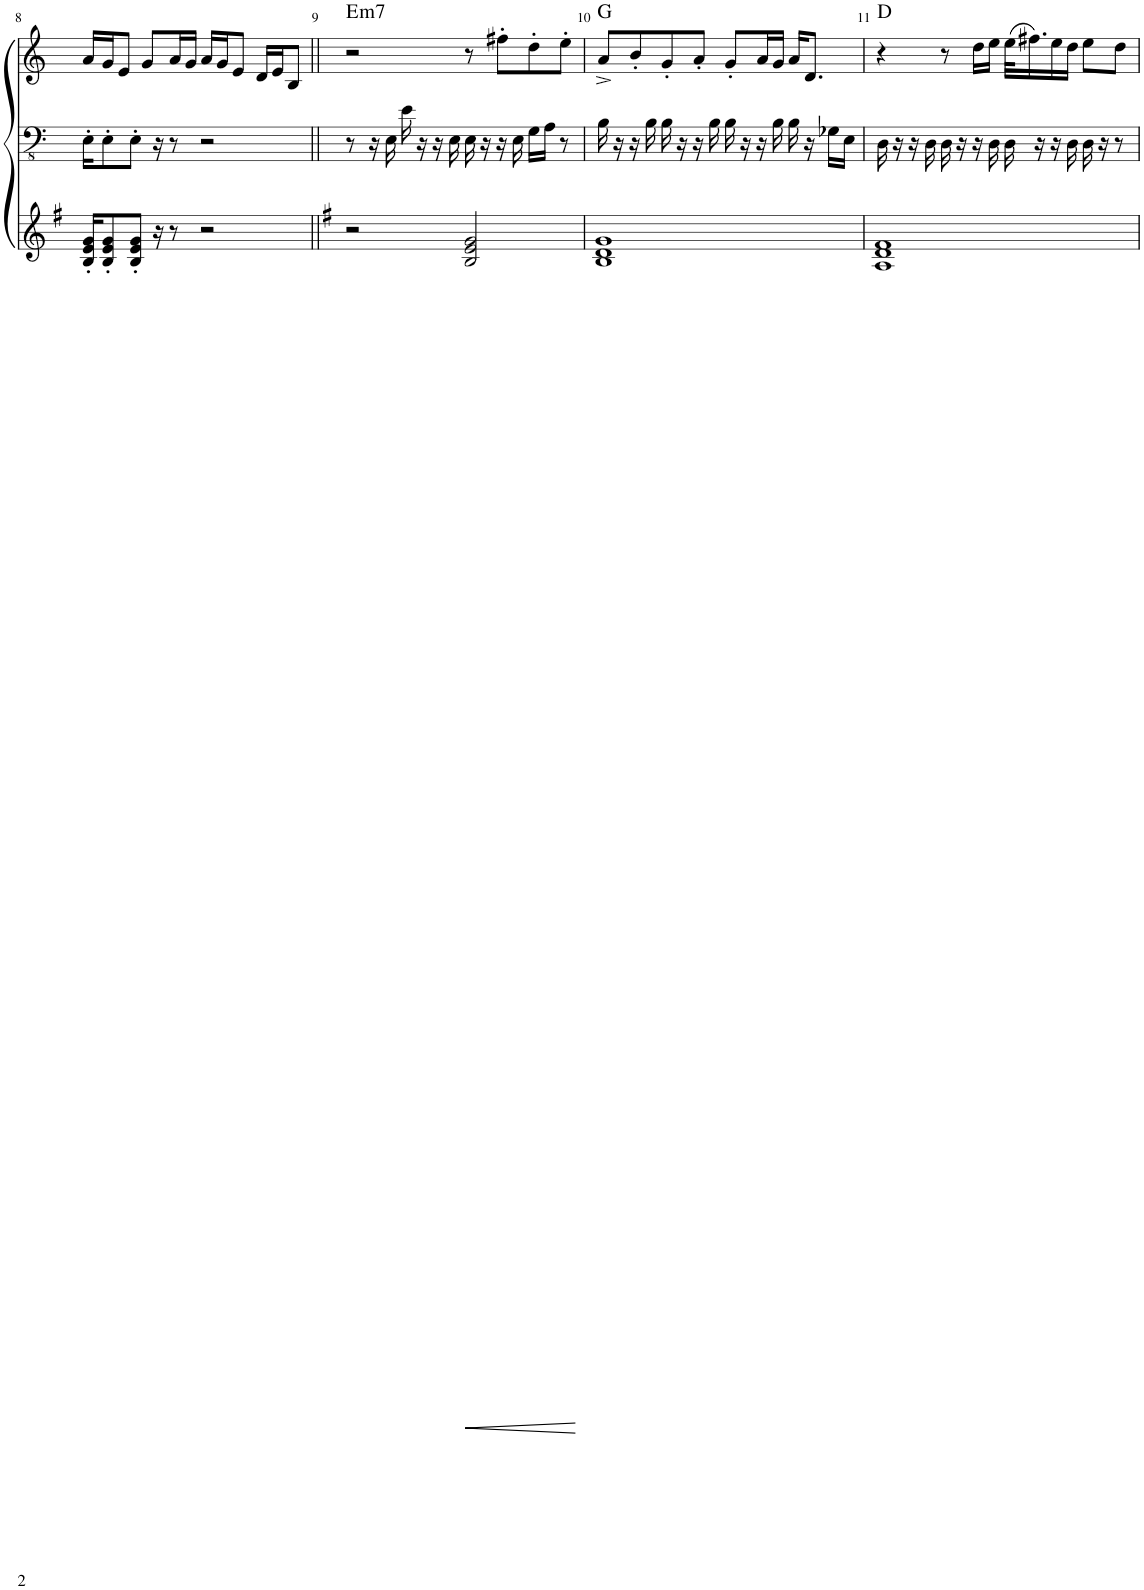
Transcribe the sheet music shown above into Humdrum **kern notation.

**kern	**dynam	**kern	**kern	**harte
*part3	*part3	*part2	*part1	*part1
*staff3	*staff3	*staff2	*staff1	*
*I"Str	*	*I"Bass	*I"EP	*
!!LO:PB:g=z
*clefG2	*	*clefFv4	*clefG2	*
*k[f#]	*	*k[]	*k[]	*
*M4/4	*	*M4/4	*M4/4	*
=8	=8	=8	=8	=8
16B/' 16e/' 16g/'KL	.	16EE'\KL	16a/LL	.
8B/' 8e/' 8g/'	.	8EE'\	16g/J	.
.	.	.	8e/J	.
8B/' 8e/' 8g/'J	.	8EE'\J	.	.
.	.	.	8g/L	.
16r	.	16r	.	.
8r	.	8r	16a/L	.
.	.	.	16g/JJ	.
2r	.	2r	16a/LL	.
.	.	.	16g/J	.
.	.	.	8e/J	.
.	.	.	16d/LL	.
.	.	.	16e/J	.
.	.	.	8B/J	.
=9||	=9||	=9||	=9||	=9||
*k[f#]	*	*	*	*
!	!	!	!	!LO:H:kt=m7
2r	.	8r	2r	E:min7
.	.	16r	.	.
.	.	16EE\	.	.
.	.	16E\	.	.
.	.	16r	.	.
.	.	16r	.	.
.	.	16EE\	.	.
!	!LO:HP:b	!	!	!
2B/ 2e/ 2g/	<	16EE\	8r	.
.	.	16r	.	.
.	.	16r	8ff#X'\L	.
.	.	16EE\	.	.
.	.	16GG\LL	8dd'\	.
.	.	16AA\JJ	.	.
.	.	8r	8ee'\J	.
.	[	.	.	.
=10	=10	=10	=10	=10
1B 1d 1g	.	16BB\	8a^/L	G:maj
.	.	16r	.	.
.	.	16r	8b'/	.
.	.	16BB\	.	.
.	.	16BB\	8g'/	.
.	.	16r	.	.
.	.	16r	8a'/J	.
.	.	16BB\	.	.
.	.	16BB\	8g'/L	.
.	.	16r	.	.
.	.	16r	16a/L	.
.	.	16BB\	16g/JJ	.
.	.	16BB\	16a/KL	.
.	.	16r	8.d/J	.
.	.	16GG-X\LL	.	.
.	.	16EE\JJ	.	.
=11	=11	=11	=11	=11
1A 1d 1f#	.	16DD\	4r	D:maj
.	.	16r	.	.
.	.	16r	.	.
.	.	16DD\	.	.
.	.	16DD\	8r	.
.	.	16r	.	.
.	.	16r	16dd\LL	.
.	.	16DD\	16ee\JJ	.
.	.	16DD\	(32ee\KLL	.
.	.	.	16.ff#X\)	.
.	.	16r	.	.
.	.	16r	16ee\	.
.	.	16DD\	16dd\JJ	.
.	.	16DD\	8ee\L	.
.	.	16r	.	.
.	.	8r	8dd\J	.
=	=	=	=	=
*-	*-	*-	*-	*-
